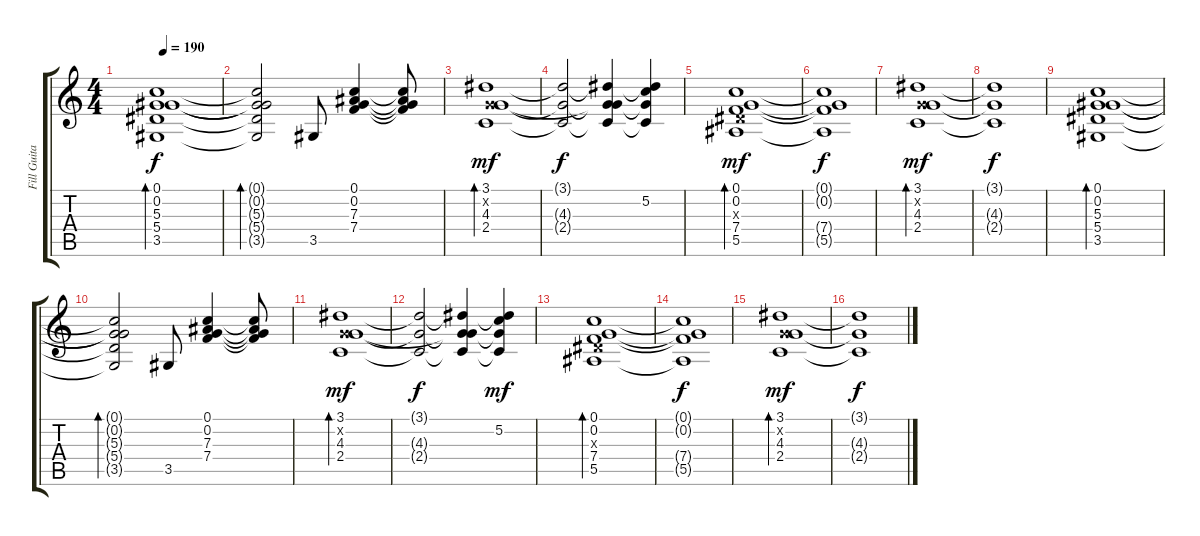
\track ("Fill Guitar I" "Fill Guita") {instrument distortionguitar}
\staff {score tabs}
\tuning (C4 G3 Eb3 Bb2 F2 C2) {hide}
\ts (4 4)
\tempo 190
\clef g2
\ks c
(0.1 0.2 5.3 5.4 3.5).1{bd 120 dy f} |
(0.1{t} 0.2{t} 5.3{t} 5.4{t} 3.5{t}).2{bd 120} 3.5.8 (0.1 0.2 7.3 7.4).4 (0.1{t} 0.2{t} 7.3{t} 7.4{t}).8 |
(3.1 0.2{x} 4.3 2.4).1{bd 120 dy mf} |
(3.1{t} 4.3{t} 2.4{t}).2{dy f} (3.1{t} 0.2{t} 4.3{t} 2.4{t}).4 (3.1{t} 5.2 4.3{t} 2.4{t}).4 |
(0.1 0.2 0.3{x} 7.4 5.5).1{bd 120 dy mf} |
(0.1{t} 0.2{t} 7.4{t} 5.5{t}).1{dy f} |
(3.1 0.2{x} 4.3 2.4).1{bd 120 dy mf} |
(3.1{t} 4.3{t} 2.4{t}).1{dy f} |
(0.1 0.2 5.3 5.4 3.5).1{bd 120} |
(0.1{t} 0.2{t} 5.3{t} 5.4{t} 3.5{t}).2{bd 120} 3.5.8 (0.1 0.2 7.3 7.4).4 (0.1{t} 0.2{t} 7.3{t} 7.4{t}).8 |
(3.1 0.2{x} 4.3 2.4).1{bd 120 dy mf} |
(3.1{t} 4.3{t} 2.4{t}).2{dy f} (3.1{t} 0.2{t} 4.3{t} 2.4{t}).4 (3.1{t} 5.2 4.3{t} 2.4{t}).4{dy mf} |
(0.1 0.2 0.3{x} 7.4 5.5).1{bd 120} |
(0.1{t} 0.2{t} 7.4{t} 5.5{t}).1{dy f} |
(3.1 0.2{x} 4.3 2.4).1{bd 120 dy mf} |
(3.1{t} 4.3{t} 2.4{t}).1{dy f}
